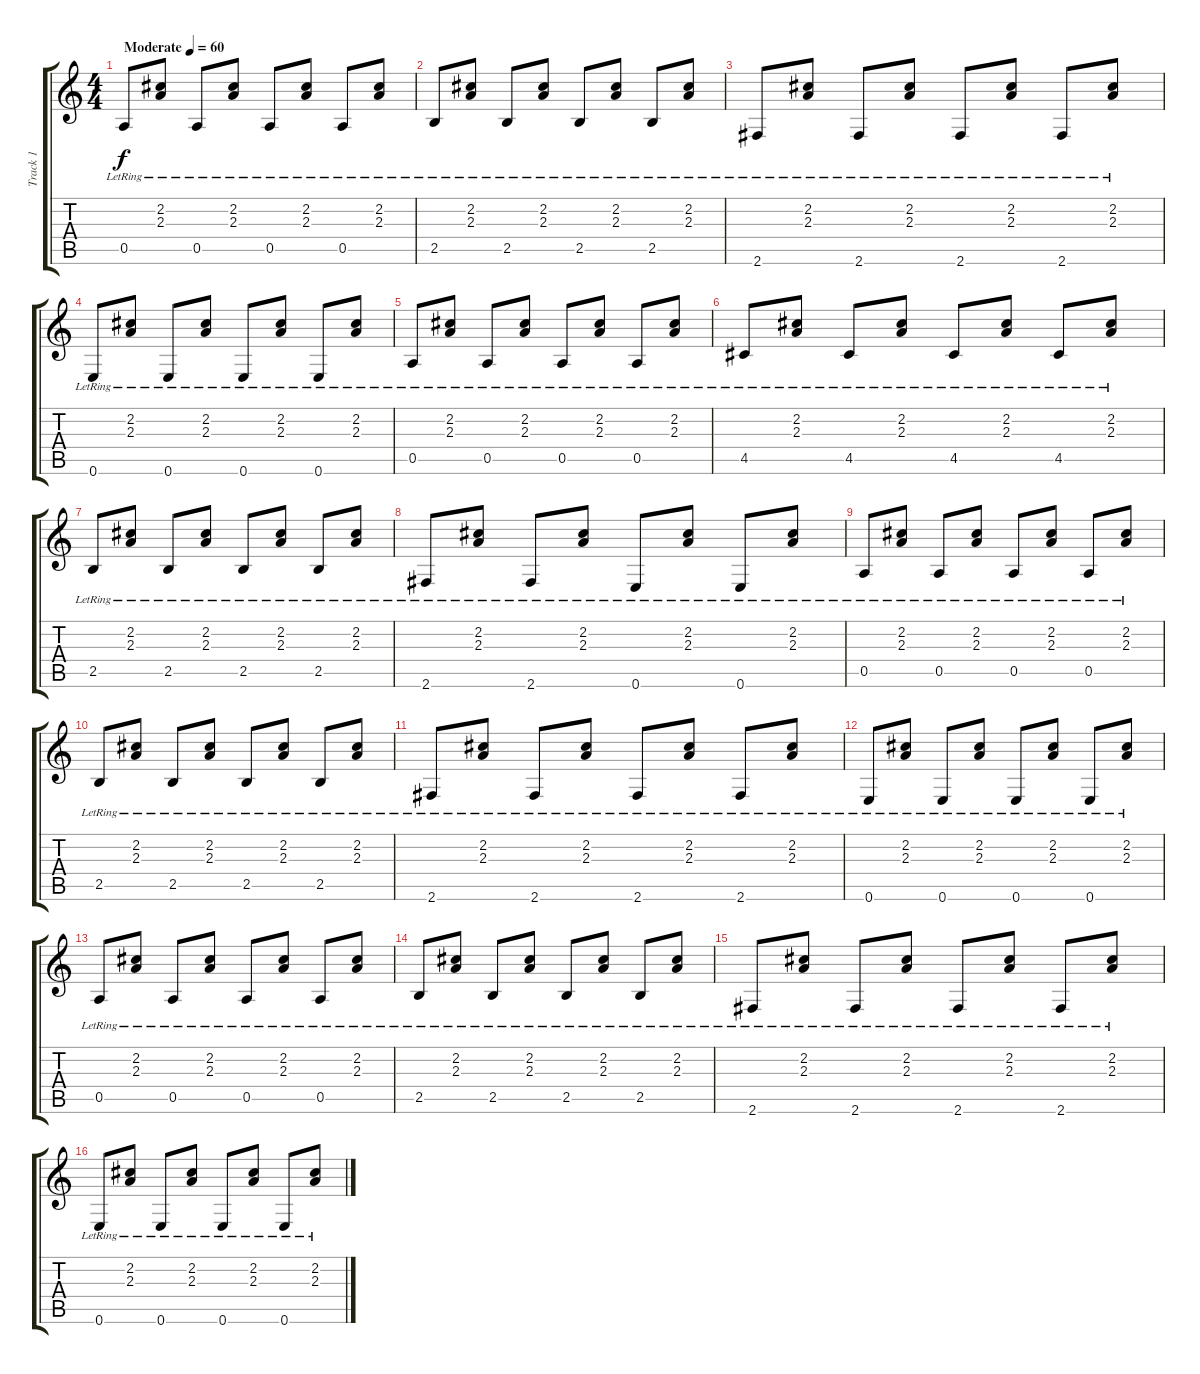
\track ("Track 1" "Track 1") {instrument acousticguitarnylon}
\staff {score tabs}
\tuning (E4 B3 G3 D3 A2 E2) {hide}
\ts (4 4)
\tempo (60 "Moderate")
\clef g2
\ks c
0.5{lr}.8{dy f instrument acousticguitarnylon} (2.2{lr} 2.3{lr}).8 0.5{lr}.8 (2.2{lr} 2.3{lr}).8 0.5{lr}.8 (2.2{lr} 2.3{lr}).8 0.5{lr}.8 (2.2{lr} 2.3{lr}).8 |
2.5{lr}.8 (2.2{lr} 2.3{lr}).8 2.5{lr}.8 (2.2{lr} 2.3{lr}).8 2.5{lr}.8 (2.2{lr} 2.3{lr}).8 2.5{lr}.8 (2.2{lr} 2.3{lr}).8 |
2.6{lr}.8 (2.2{lr} 2.3{lr}).8 2.6{lr}.8 (2.2{lr} 2.3{lr}).8 2.6{lr}.8 (2.2{lr} 2.3{lr}).8 2.6{lr}.8 (2.2{lr} 2.3{lr}).8 |
0.6{lr}.8 (2.2{lr} 2.3{lr}).8 0.6{lr}.8 (2.2{lr} 2.3{lr}).8 0.6{lr}.8 (2.2{lr} 2.3{lr}).8 0.6{lr}.8 (2.2{lr} 2.3{lr}).8 |
0.5{lr}.8 (2.2{lr} 2.3{lr}).8 0.5{lr}.8 (2.2{lr} 2.3{lr}).8 0.5{lr}.8 (2.2{lr} 2.3{lr}).8 0.5{lr}.8 (2.2{lr} 2.3{lr}).8 |
4.5{lr}.8 (2.2{lr} 2.3{lr}).8 4.5{lr}.8 (2.2{lr} 2.3{lr}).8 4.5{lr}.8 (2.2{lr} 2.3{lr}).8 4.5{lr}.8 (2.2{lr} 2.3{lr}).8 |
2.5{lr}.8 (2.2{lr} 2.3{lr}).8 2.5{lr}.8 (2.2{lr} 2.3{lr}).8 2.5{lr}.8 (2.2{lr} 2.3{lr}).8 2.5{lr}.8 (2.2{lr} 2.3{lr}).8 |
2.6{lr}.8 (2.2{lr} 2.3{lr}).8 2.6{lr}.8 (2.2{lr} 2.3{lr}).8 0.6{lr}.8 (2.2{lr} 2.3{lr}).8 0.6{lr}.8 (2.2{lr} 2.3{lr}).8 |
0.5{lr}.8 (2.2{lr} 2.3{lr}).8 0.5{lr}.8 (2.2{lr} 2.3{lr}).8 0.5{lr}.8 (2.2{lr} 2.3{lr}).8 0.5{lr}.8 (2.2{lr} 2.3{lr}).8 |
2.5{lr}.8 (2.2{lr} 2.3{lr}).8 2.5{lr}.8 (2.2{lr} 2.3{lr}).8 2.5{lr}.8 (2.2{lr} 2.3{lr}).8 2.5{lr}.8 (2.2{lr} 2.3{lr}).8 |
2.6{lr}.8 (2.2{lr} 2.3{lr}).8 2.6{lr}.8 (2.2{lr} 2.3{lr}).8 2.6{lr}.8 (2.2{lr} 2.3{lr}).8 2.6{lr}.8 (2.2{lr} 2.3{lr}).8 |
0.6{lr}.8 (2.2{lr} 2.3{lr}).8 0.6{lr}.8 (2.2{lr} 2.3{lr}).8 0.6{lr}.8 (2.2{lr} 2.3{lr}).8 0.6{lr}.8 (2.2{lr} 2.3{lr}).8 |
0.5{lr}.8 (2.2{lr} 2.3{lr}).8 0.5{lr}.8 (2.2{lr} 2.3{lr}).8 0.5{lr}.8 (2.2{lr} 2.3{lr}).8 0.5{lr}.8 (2.2{lr} 2.3{lr}).8 |
2.5{lr}.8 (2.2{lr} 2.3{lr}).8 2.5{lr}.8 (2.2{lr} 2.3{lr}).8 2.5{lr}.8 (2.2{lr} 2.3{lr}).8 2.5{lr}.8 (2.2{lr} 2.3{lr}).8 |
2.6{lr}.8 (2.2{lr} 2.3{lr}).8 2.6{lr}.8 (2.2{lr} 2.3{lr}).8 2.6{lr}.8 (2.2{lr} 2.3{lr}).8 2.6{lr}.8 (2.2{lr} 2.3{lr}).8 |
0.6{lr}.8 (2.2{lr} 2.3{lr}).8 0.6{lr}.8 (2.2{lr} 2.3{lr}).8 0.6{lr}.8 (2.2{lr} 2.3{lr}).8 0.6{lr}.8 (2.2{lr} 2.3{lr}).8
